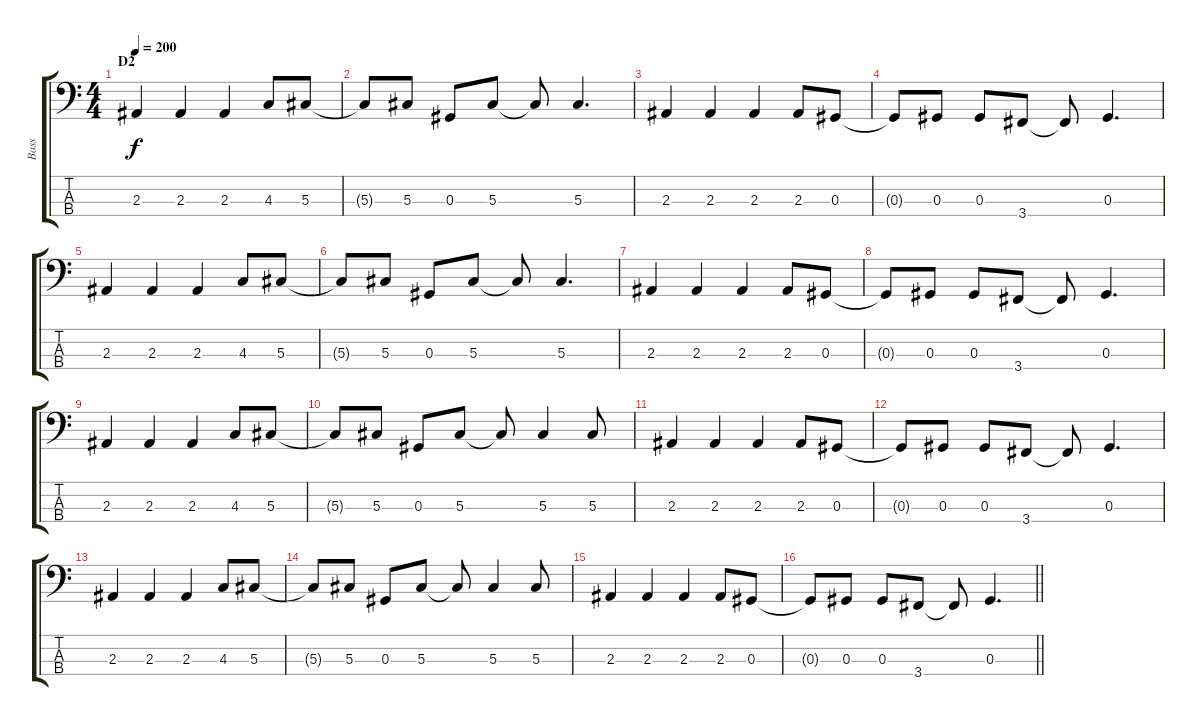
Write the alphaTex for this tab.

\track ("Bass" "Bass") {instrument electricbasspick}
\staff {score tabs}
\tuning (Gb2 Db2 Ab1 Eb1) {hide}
\ts (4 4)
\section ("" "D2")
\tempo 200
\clef f4
\ks c
2.3.4{dy f} 2.3.4 2.3.4 4.3.8 5.3.8 |
5.3{t}.8 5.3.8 0.3.8 5.3.8 5.3{t}.8 5.3.4{d} |
2.3.4 2.3.4 2.3.4 2.3.8 0.3.8 |
0.3{t}.8 0.3.8 0.3.8 3.4.8 3.4{t}.8 0.3.4{d} |
2.3.4 2.3.4 2.3.4 4.3.8 5.3.8 |
5.3{t}.8 5.3.8 0.3.8 5.3.8 5.3{t}.8 5.3.4{d} |
2.3.4 2.3.4 2.3.4 2.3.8 0.3.8 |
0.3{t}.8 0.3.8 0.3.8 3.4.8 3.4{t}.8 0.3.4{d} |
2.3.4 2.3.4 2.3.4 4.3.8 5.3.8 |
5.3{t}.8 5.3.8 0.3.8 5.3.8 5.3{t}.8 5.3.4 5.3.8 |
2.3.4 2.3.4 2.3.4 2.3.8 0.3.8 |
0.3{t}.8 0.3.8 0.3.8 3.4.8 3.4{t}.8 0.3.4{d} |
2.3.4 2.3.4 2.3.4 4.3.8 5.3.8 |
5.3{t}.8 5.3.8 0.3.8 5.3.8 5.3{t}.8 5.3.4 5.3.8 |
2.3.4 2.3.4 2.3.4 2.3.8 0.3.8 |
\barLineRight lightlight
0.3{t}.8 0.3.8 0.3.8 3.4.8 3.4{t}.8 0.3.4{d}
